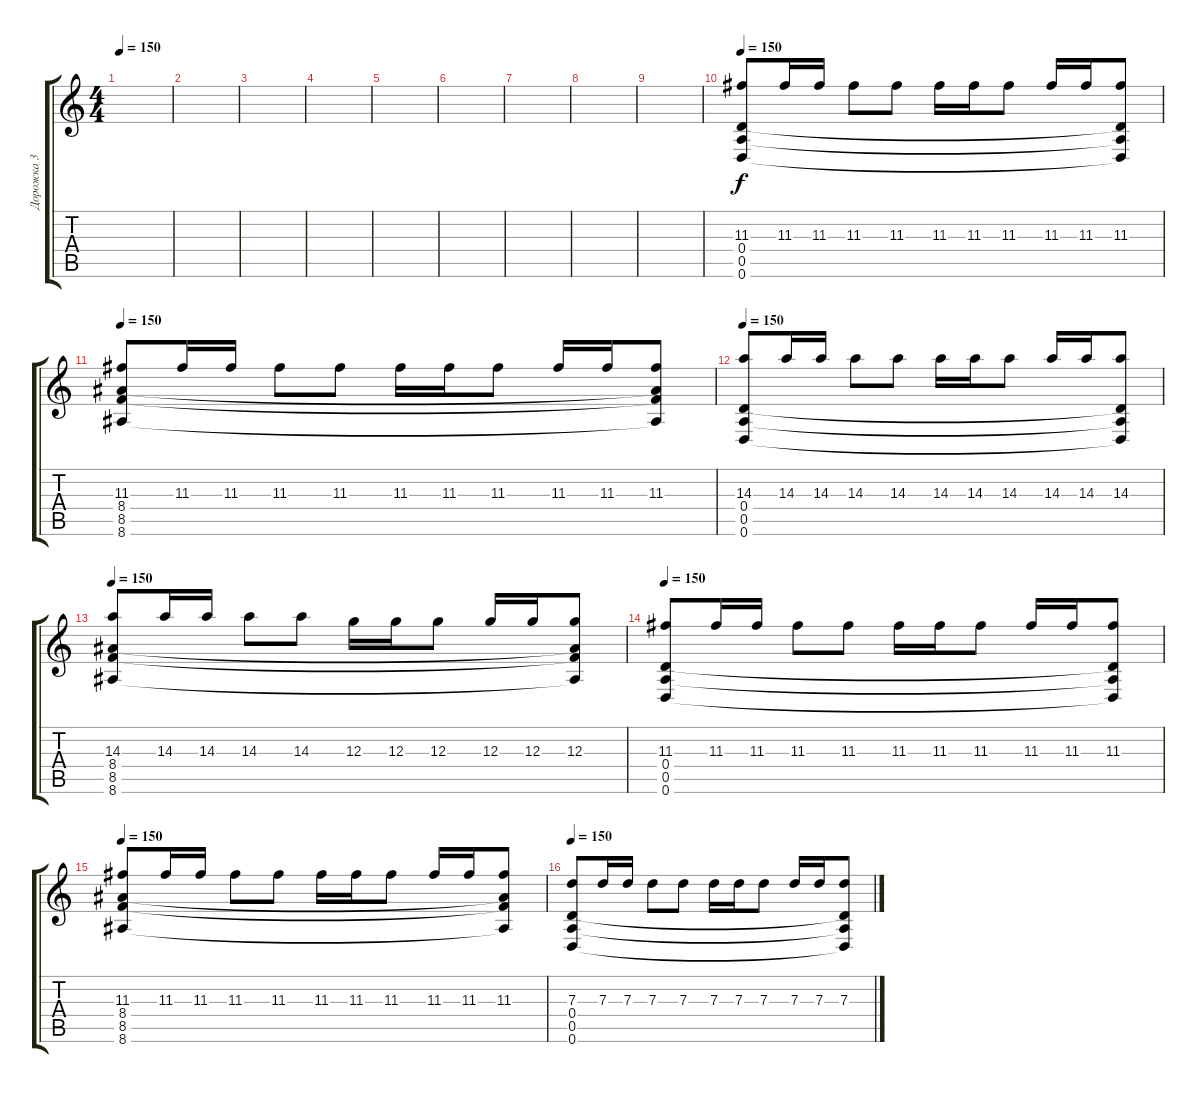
\track ("Дорожка 3" "Дорожка 3") {instrument distortionguitar}
\staff {score tabs}
\tuning (E4 B3 G3 D3 A2 D2) {hide}
\ts (4 4)
\tempo 150
\clef g2
\ks c
|
|
|
|
|
|
|
|
|
\tempo 150
(11.3 0.4 0.5 0.6).8 11.3.16 11.3.16 11.3.8 11.3.8 11.3.16 11.3.16 11.3.8 11.3.16 11.3.16 (11.3 0.4{t} 0.5{t} 0.6{t}).8 |
\tempo 150
(11.3 8.4 8.5 8.6).8 11.3.16 11.3.16 11.3.8 11.3.8 11.3.16 11.3.16 11.3.8 11.3.16 11.3.16 (11.3 8.4{t} 8.5{t} 8.6{t}).8 |
\tempo 150
(14.3 0.4 0.5 0.6).8 14.3.16 14.3.16 14.3.8 14.3.8 14.3.16 14.3.16 14.3.8 14.3.16 14.3.16 (14.3 0.4{t} 0.5{t} 0.6{t}).8 |
\tempo 150
(14.3 8.4 8.5 8.6).8 14.3.16 14.3.16 14.3.8 14.3.8 12.3.16 12.3.16 12.3.8 12.3.16 12.3.16 (12.3 8.4{t} 8.5{t} 8.6{t}).8 |
\tempo 150
(11.3 0.4 0.5 0.6).8 11.3.16 11.3.16 11.3.8 11.3.8 11.3.16 11.3.16 11.3.8 11.3.16 11.3.16 (11.3 0.4{t} 0.5{t} 0.6{t}).8 |
\tempo 150
(11.3 8.4 8.5 8.6).8 11.3.16 11.3.16 11.3.8 11.3.8 11.3.16 11.3.16 11.3.8 11.3.16 11.3.16 (11.3 8.4{t} 8.5{t} 8.6{t}).8 |
\tempo 150
(7.3 0.4 0.5 0.6).8 7.3.16 7.3.16 7.3.8 7.3.8 7.3.16 7.3.16 7.3.8 7.3.16 7.3.16 (7.3 0.4{t} 0.5{t} 0.6{t}).8
